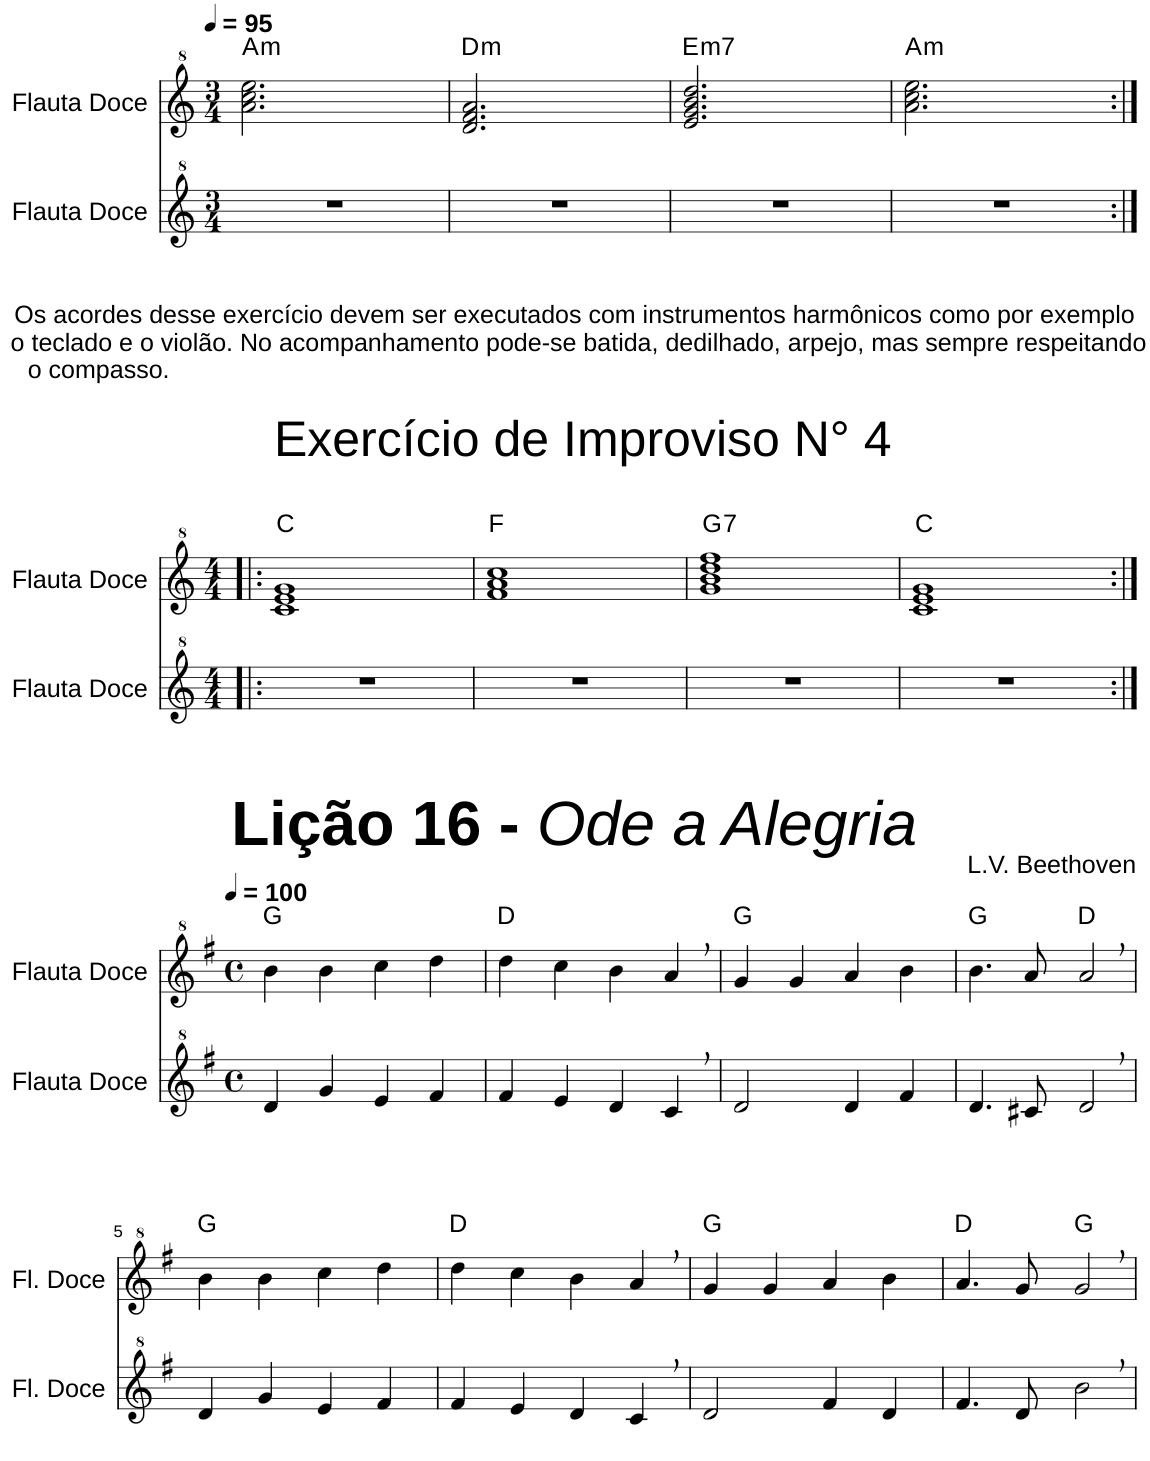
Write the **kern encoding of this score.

**kern	**kern	**harte
*part2	*part1	*part1
*staff2	*staff1	*
*I"Flauta Doce	*I"Flauta Doce	*
*I'Fl. Doce	*I'Fl. Doce	*
!!LO:PB:g=z
*clefG^2	*clefG^2	*
*k[]	*k[]	*
*M3/4	*M3/4	*
*MM95	*MM95	*
=1	=1	=1
!	!	!LO:H:kt=m
2.r	2.aa\ 2.ccc\ 2.eee\	A:min
=2	=2	=2
!	!	!LO:H:kt=m
2.r	2.dd/ 2.ff/ 2.aa/	D:min
=3	=3	=3
!	!	!LO:H:kt=m7
2.r	2.ee/ 2.gg/ 2.bb/ 2.ddd/	E:min7
=4	=4	=4
!	!	!LO:H:kt=m
2.r	2.aa\ 2.ccc\ 2.eee\	A:min
!!LO:LB:g=z
=1:|!|:	=1:|!|:	=1:|!|:
*M4/4	*M4/4	*
!	!LO:TX:a:t=Os acordes desse exercício devem ser executados com instrumentos harmônicos como por exemplo	!
!	!LO:TX:a:t=o teclado e o violão. No acompanhamento pode-se batida, dedilhado, arpejo, mas sempre respeitando	!
!	!LO:TX:a:t=o compasso.	!
!	!LO:TX:a:t=Exercício de Improviso N° 4	!
1r	1cc 1ee 1gg	C:maj
=2	=2	=2
1r	1ff 1aa 1ccc	F:maj
=3	=3	=3
!	!	!LO:H:kt=7
1r	1gg 1bb 1ddd 1fff	G:7
=4	=4	=4
1r	1cc 1ee 1gg	C:maj
!!LO:LB:g=z
=1:|!	=1:|!	=1:|!
*k[f#]	*k[f#]	*
*M4/4	*M4/4	*
*met(c)	*met(c)	*
*	*MM100	*
!	!LO:TX:a:B:t=Lição 16 -	!
!	!LO:TX:a:i:t=Ode a Alegria	!
!	!LO:TX:a:t=L.V. Beethoven	!
4dd/	4bb\	G:maj
4gg/	4bb\	.
4ee/	4ccc\	.
4ff#/	4ddd\	.
=2	=2	=2
4ff#/	4ddd\	D:maj
4ee/	4ccc\	.
4dd/	4bb\	.
4cc,/	4aa,/	.
=3	=3	=3
2dd/	4gg/	G:maj
.	4gg/	.
4dd/	4aa/	.
4ff#/	4bb\	.
=4	=4	=4
4.dd/	4.bb\	G:maj
8cc#X/	8aa/	.
2dd,/	2aa,/	D:maj
!!LO:LB:g=z
=5	=5	=5
4dd/	4bb\	G:maj
4gg/	4bb\	.
4ee/	4ccc\	.
4ff#/	4ddd\	.
=6	=6	=6
4ff#/	4ddd\	D:maj
4ee/	4ccc\	.
4dd/	4bb\	.
4cc,/	4aa,/	.
=7	=7	=7
2dd/	4gg/	G:maj
.	4gg/	.
4ff#/	4aa/	.
4dd/	4bb\	.
=8	=8	=8
4.ff#/	4.aa/	D:maj
8dd/	8gg/	.
2bb,\	2gg,/	G:maj
=	=	=
*-	*-	*-
